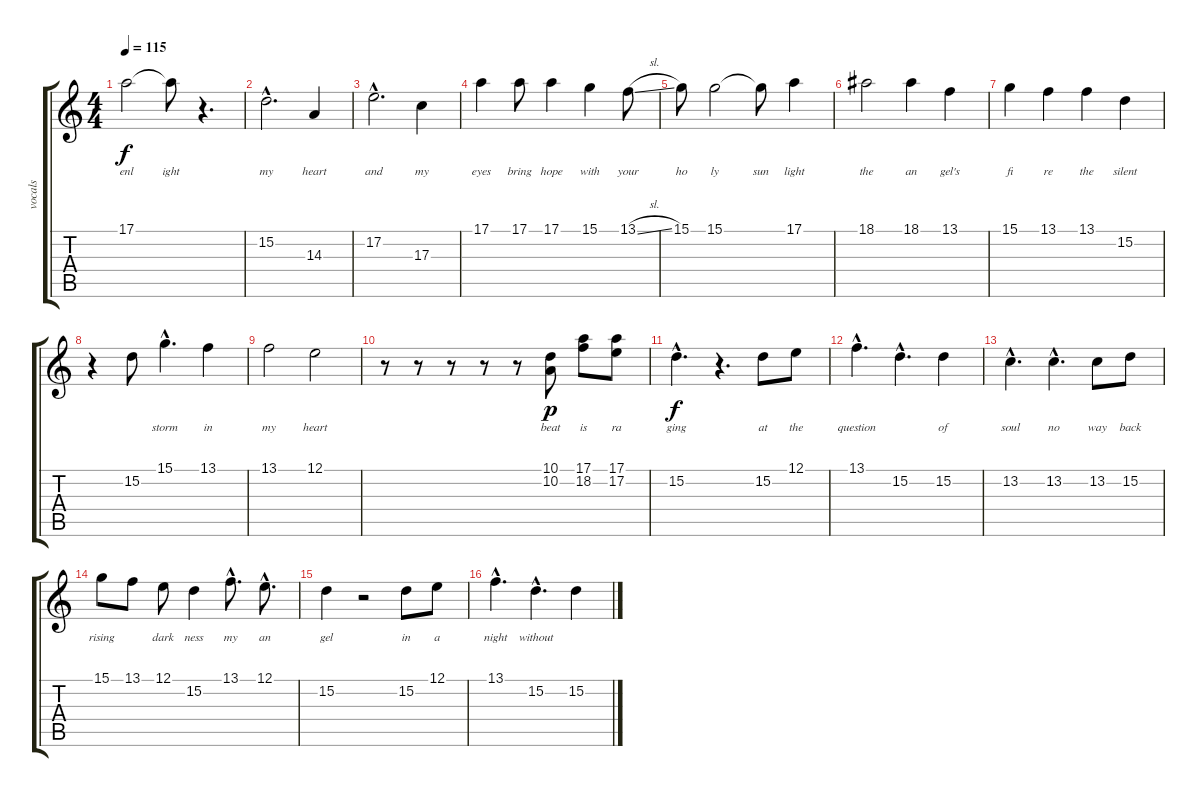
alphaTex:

\track ("vocals" "vocals") {instrument clarinet}
\staff {score tabs}
\tuning (E4 B3 G3 D3 A2 E2) {hide}
\ts (4 4)
\tempo 115
\clef g2
\ks c
17.1.2{lyrics (0 "enl") lyrics (1 "") lyrics (2 "") lyrics (3 "") lyrics (4 "") dy f} 17.1{t}.8{lyrics (0 "ight") lyrics (1 "") lyrics (2 "") lyrics (3 "") lyrics (4 "")} r.4{d} |
15.2{hac}.2{d lyrics (0 "my") lyrics (1 "") lyrics (2 "") lyrics (3 "") lyrics (4 "")} 14.3.4{lyrics (0 "heart") lyrics (1 "") lyrics (2 "") lyrics (3 "") lyrics (4 "")} |
17.2{hac}.2{d lyrics (0 "and") lyrics (1 "") lyrics (2 "") lyrics (3 "") lyrics (4 "")} 17.3.4{lyrics (0 "my") lyrics (1 "") lyrics (2 "") lyrics (3 "") lyrics (4 "")} |
17.1.4{lyrics (0 "eyes") lyrics (1 "") lyrics (2 "") lyrics (3 "") lyrics (4 "")} 17.1.8{lyrics (0 "bring") lyrics (1 "") lyrics (2 "") lyrics (3 "") lyrics (4 "")} 17.1.4{lyrics (0 "hope") lyrics (1 "") lyrics (2 "") lyrics (3 "") lyrics (4 "")} 15.1.4{lyrics (0 "with") lyrics (1 "") lyrics (2 "") lyrics (3 "") lyrics (4 "")} 13.1{sl}.8{lyrics (0 "your") lyrics (1 "") lyrics (2 "") lyrics (3 "") lyrics (4 "")} |
15.1.8{lyrics (0 "ho") lyrics (1 "") lyrics (2 "") lyrics (3 "") lyrics (4 "")} 15.1.2{lyrics (0 "ly") lyrics (1 "") lyrics (2 "") lyrics (3 "") lyrics (4 "")} 15.1{t}.8{lyrics (0 "sun") lyrics (1 "") lyrics (2 "") lyrics (3 "") lyrics (4 "")} 17.1.4{lyrics (0 "light") lyrics (1 "") lyrics (2 "") lyrics (3 "") lyrics (4 "")} |
18.1.2{lyrics (0 "the") lyrics (1 "") lyrics (2 "") lyrics (3 "") lyrics (4 "")} 18.1.4{lyrics (0 "an") lyrics (1 "") lyrics (2 "") lyrics (3 "") lyrics (4 "")} 13.1.4{lyrics (0 "gel's") lyrics (1 "") lyrics (2 "") lyrics (3 "") lyrics (4 "")} |
15.1.4{lyrics (0 "fi") lyrics (1 "") lyrics (2 "") lyrics (3 "") lyrics (4 "")} 13.1.4{lyrics (0 "re") lyrics (1 "") lyrics (2 "") lyrics (3 "") lyrics (4 "")} 13.1.4{lyrics (0 "the") lyrics (1 "") lyrics (2 "") lyrics (3 "") lyrics (4 "")} 15.2.4{lyrics (0 "silent") lyrics (1 "") lyrics (2 "") lyrics (3 "") lyrics (4 "")} |
r.4 15.2.8{lyrics (0 "") lyrics (1 "") lyrics (2 "") lyrics (3 "") lyrics (4 "")} 15.1{hac}.4{d lyrics (0 "storm") lyrics (1 "") lyrics (2 "") lyrics (3 "") lyrics (4 "")} 13.1.4{lyrics (0 "in") lyrics (1 "") lyrics (2 "") lyrics (3 "") lyrics (4 "")} |
13.1.2{lyrics (0 "my") lyrics (1 "") lyrics (2 "") lyrics (3 "") lyrics (4 "")} 12.1.2{lyrics (0 "heart") lyrics (1 "") lyrics (2 "") lyrics (3 "") lyrics (4 "")} |
r.8 r.8 r.8 r.8 r.8 (10.1 10.2).8{lyrics (0 "beat") lyrics (1 "") lyrics (2 "") lyrics (3 "") lyrics (4 "") dy p} (17.1 18.2).8{lyrics (0 "is") lyrics (1 "") lyrics (2 "") lyrics (3 "") lyrics (4 "")} (17.1 17.2).8{lyrics (0 "ra") lyrics (1 "") lyrics (2 "") lyrics (3 "") lyrics (4 "")} |
15.2{hac}.4{d lyrics (0 "ging") lyrics (1 "") lyrics (2 "") lyrics (3 "") lyrics (4 "") dy f} r.4{d} 15.2.8{lyrics (0 "at") lyrics (1 "") lyrics (2 "") lyrics (3 "") lyrics (4 "")} 12.1.8{lyrics (0 "the") lyrics (1 "") lyrics (2 "") lyrics (3 "") lyrics (4 "")} |
13.1{hac}.4{d lyrics (0 "question") lyrics (1 "") lyrics (2 "") lyrics (3 "") lyrics (4 "")} 15.2{hac}.4{d lyrics (0 "") lyrics (1 "") lyrics (2 "") lyrics (3 "") lyrics (4 "")} 15.2.4{lyrics (0 "of") lyrics (1 "") lyrics (2 "") lyrics (3 "") lyrics (4 "")} |
13.2{hac}.4{d lyrics (0 "soul") lyrics (1 "") lyrics (2 "") lyrics (3 "") lyrics (4 "")} 13.2{hac}.4{d lyrics (0 "no") lyrics (1 "") lyrics (2 "") lyrics (3 "") lyrics (4 "")} 13.2.8{lyrics (0 "way") lyrics (1 "") lyrics (2 "") lyrics (3 "") lyrics (4 "")} 15.2.8{lyrics (0 "back") lyrics (1 "") lyrics (2 "") lyrics (3 "") lyrics (4 "")} |
15.1.8{lyrics (0 "rising") lyrics (1 "") lyrics (2 "") lyrics (3 "") lyrics (4 "")} 13.1.8{lyrics (0 "") lyrics (1 "") lyrics (2 "") lyrics (3 "") lyrics (4 "")} 12.1.8{lyrics (0 "dark") lyrics (1 "") lyrics (2 "") lyrics (3 "") lyrics (4 "")} 15.2.4{lyrics (0 "ness") lyrics (1 "") lyrics (2 "") lyrics (3 "") lyrics (4 "")} 13.1{hac}.8{d lyrics (0 "my") lyrics (1 "") lyrics (2 "") lyrics (3 "") lyrics (4 "")} 12.1{hac}.8{d lyrics (0 "an") lyrics (1 "") lyrics (2 "") lyrics (3 "") lyrics (4 "")} |
15.2.4{lyrics (0 "gel") lyrics (1 "") lyrics (2 "") lyrics (3 "") lyrics (4 "")} r.2 15.2.8{lyrics (0 "in") lyrics (1 "") lyrics (2 "") lyrics (3 "") lyrics (4 "")} 12.1.8{lyrics (0 "a") lyrics (1 "") lyrics (2 "") lyrics (3 "") lyrics (4 "")} |
13.1{hac}.4{d lyrics (0 "night") lyrics (1 "") lyrics (2 "") lyrics (3 "") lyrics (4 "")} 15.2{hac}.4{d lyrics (0 "without") lyrics (1 "") lyrics (2 "") lyrics (3 "") lyrics (4 "")} 15.2.4{lyrics (0 "") lyrics (1 "") lyrics (2 "") lyrics (3 "") lyrics (4 "")}
